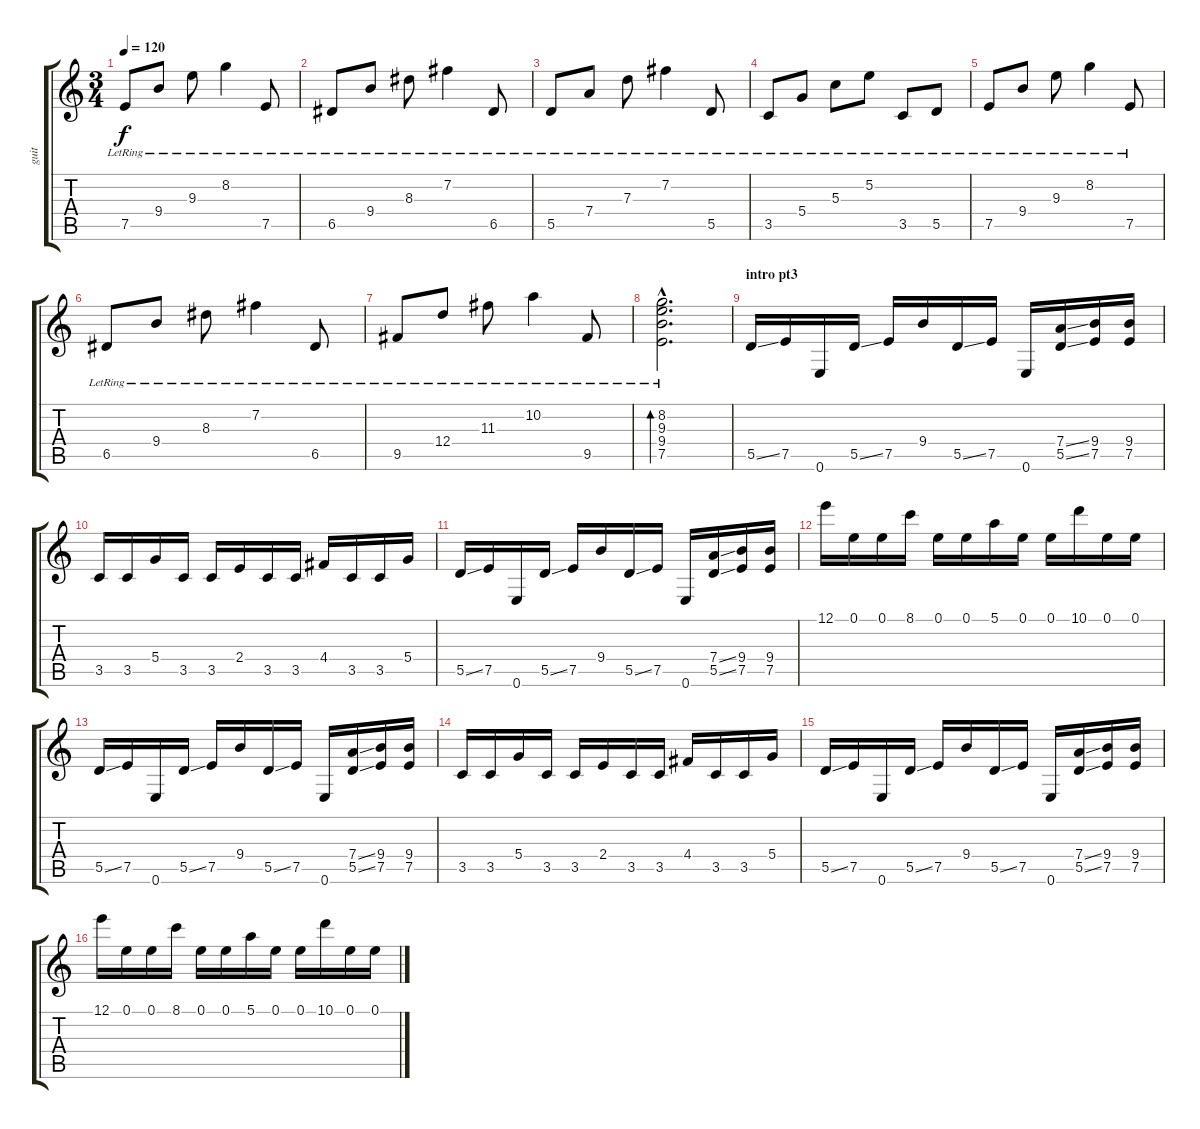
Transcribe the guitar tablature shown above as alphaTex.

\track ("guit" "guit") {instrument distortionguitar}
\staff {score tabs}
\tuning (E4 B3 G3 D3 A2 E2) {hide}
\ts (3 4)
\tempo 120
\clef g2
\ks c
7.5{lr}.8{dy f instrument acousticguitarsteel} 9.4{lr}.8 9.3{lr}.8 8.2{lr}.4 7.5{lr}.8 |
6.5{lr}.8 9.4{lr}.8 8.3{lr}.8 7.2{lr}.4 6.5{lr}.8 |
5.5{lr}.8 7.4{lr}.8 7.3{lr}.8 7.2{lr}.4 5.5{lr}.8 |
3.5{lr}.8 5.4{lr}.8 5.3{lr}.8 5.2{lr}.8 3.5{lr}.8 5.5{lr}.8 |
7.5{lr}.8 9.4{lr}.8 9.3{lr}.8 8.2{lr}.4 7.5{lr}.8 |
6.5{lr}.8 9.4{lr}.8 8.3{lr}.8 7.2{lr}.4 6.5{lr}.8 |
9.5{lr}.8 12.4{lr}.8 11.3{lr}.8 10.2{lr}.4 9.5{lr}.8 |
(8.2{hac} 9.3{hac} 9.4{hac} 7.5{hac lr}).2{d bd 240} |
\section ("" "intro pt3")
5.5{ss}.16{instrument distortionguitar} 7.5.16 0.6.16 5.5{ss}.16 7.5.16 9.4.16 5.5{ss}.16 7.5.16 0.6.16 (7.4{ss} 5.5{ss}).16 (9.4 7.5).16 (9.4 7.5).16 |
3.5.16 3.5.16 5.4.16 3.5.16 3.5.16 2.4.16 3.5.16 3.5.16 4.4.16 3.5.16 3.5.16 5.4.16 |
5.5{ss}.16 7.5.16 0.6.16 5.5{ss}.16 7.5.16 9.4.16 5.5{ss}.16 7.5.16 0.6.16 (7.4{ss} 5.5{ss}).16 (9.4 7.5).16 (9.4 7.5).16 |
12.1.16 0.1.16 0.1.16 8.1.16 0.1.16 0.1.16 5.1.16 0.1.16 0.1.16 10.1.16 0.1.16 0.1.16 |
5.5{ss}.16{instrument distortionguitar} 7.5.16 0.6.16 5.5{ss}.16 7.5.16 9.4.16 5.5{ss}.16 7.5.16 0.6.16 (7.4{ss} 5.5{ss}).16 (9.4 7.5).16 (9.4 7.5).16 |
3.5.16 3.5.16 5.4.16 3.5.16 3.5.16 2.4.16 3.5.16 3.5.16 4.4.16 3.5.16 3.5.16 5.4.16 |
5.5{ss}.16 7.5.16 0.6.16 5.5{ss}.16 7.5.16 9.4.16 5.5{ss}.16 7.5.16 0.6.16 (7.4{ss} 5.5{ss}).16 (9.4 7.5).16 (9.4 7.5).16 |
12.1.16 0.1.16 0.1.16 8.1.16 0.1.16 0.1.16 5.1.16 0.1.16 0.1.16 10.1.16 0.1.16 0.1.16
